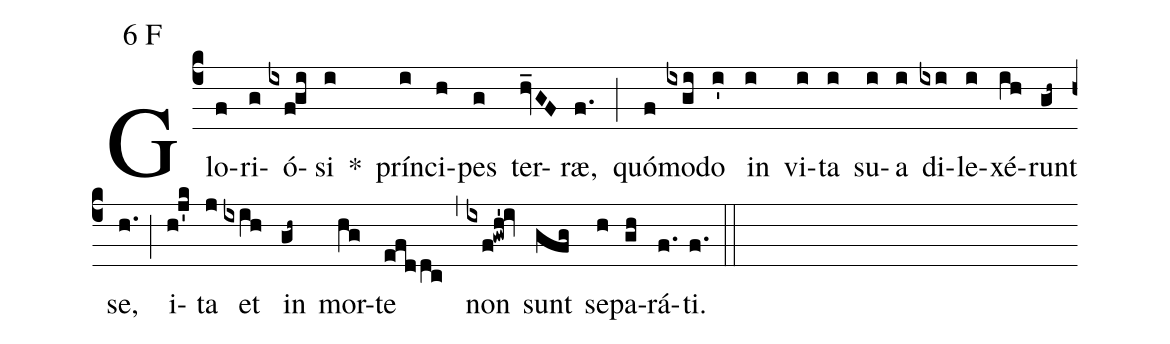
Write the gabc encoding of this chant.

mode:6 F;
%%
(c4) Glo(f)ri(g)ó(ixf!gi)si(i) *() prín(i)ci(h)pes(g) ter(hv_GF)ræ,(f.) (;) quó(f)mo(ixgi)do(i') in(i) vi(i)ta(i) su(i)a(i) di(ixi)le(i)xé(ih)runt(gh~) se,(h.) (;) i(h!j'k)ta(j) et(ixih) in(gh~) mor(hg)te(efddc) (,) non(ixf!gwh'!iv) sunt(gfg) se(h)pa(gh)rá(f.)ti.(f.) (::)
